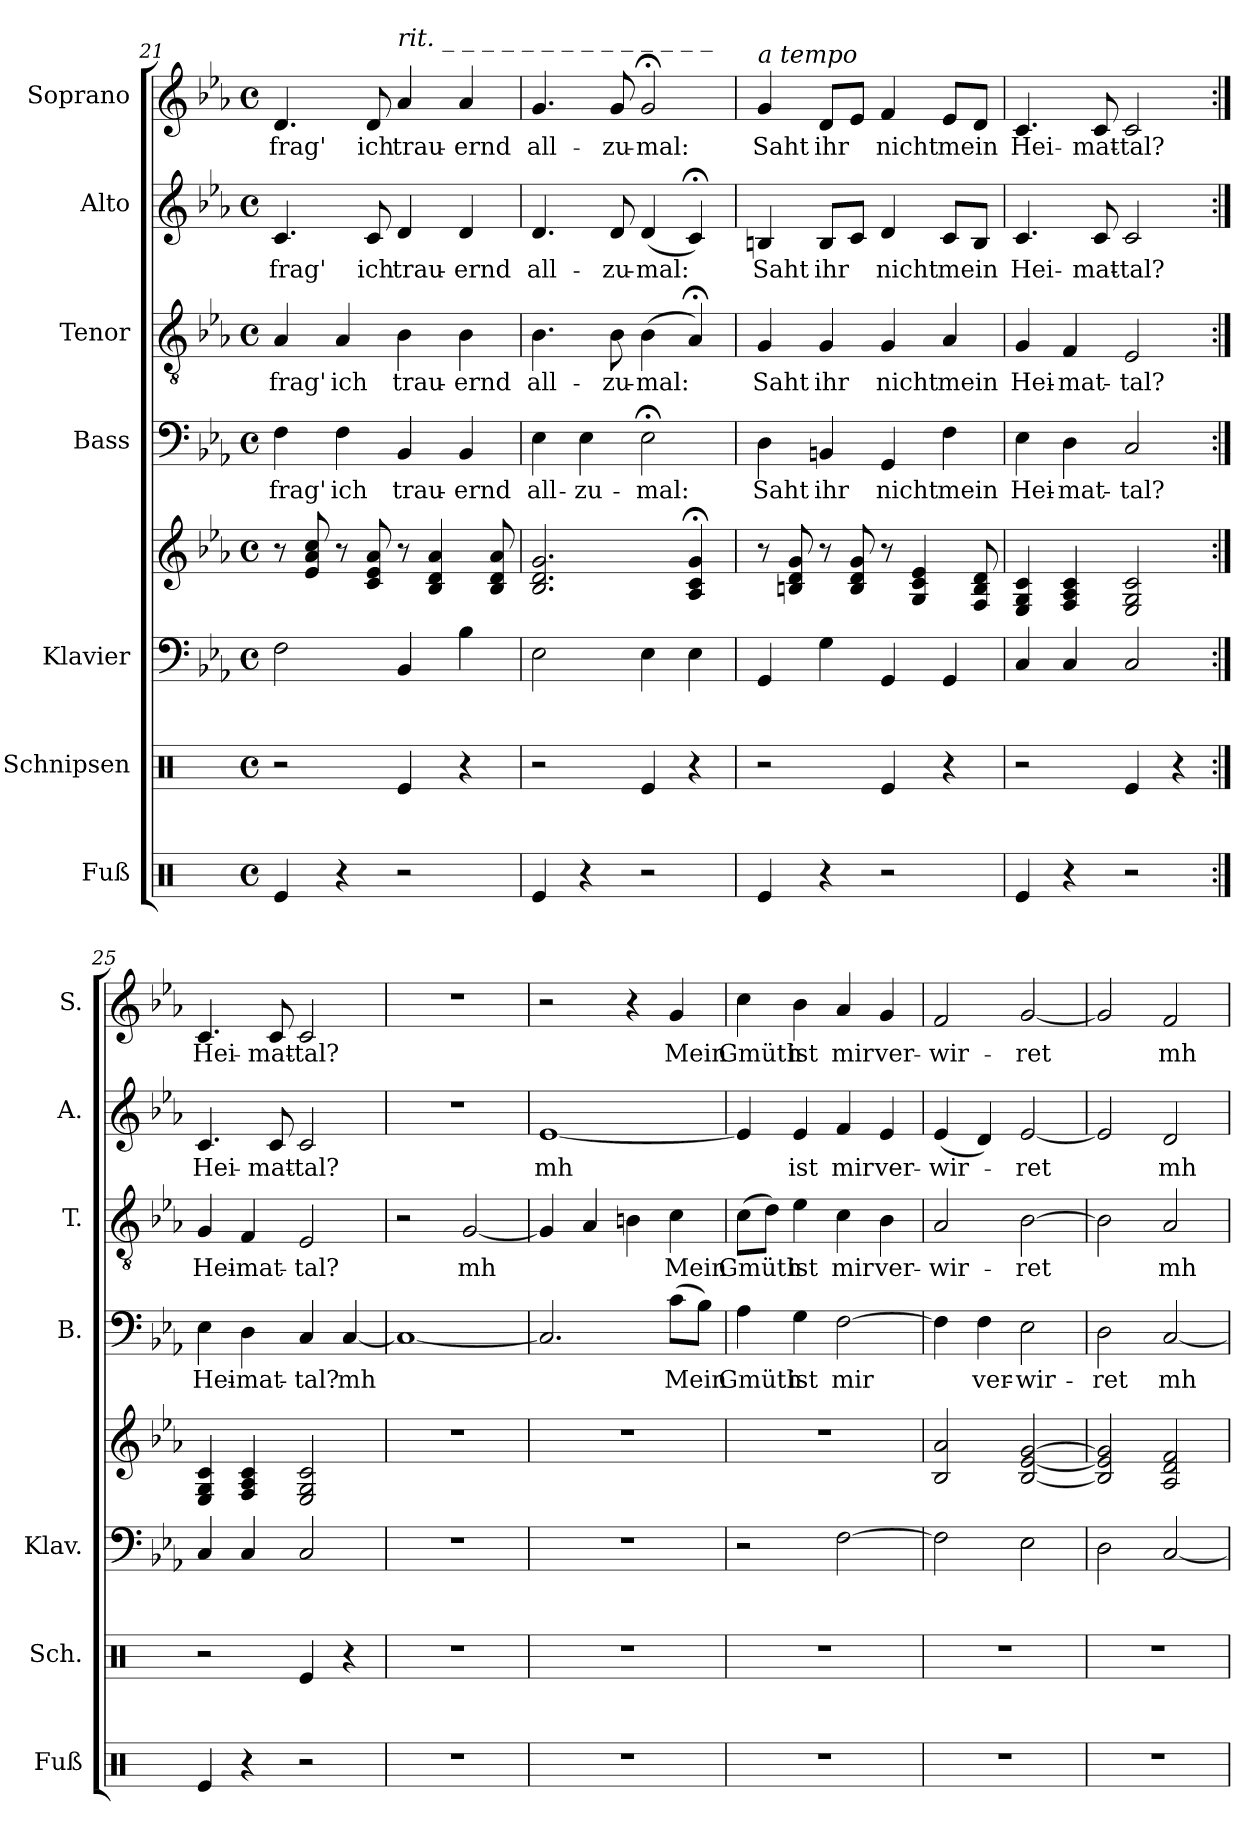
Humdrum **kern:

**kern	**kern	**kern	**kern	**kern	**text	**kern	**text	**kern	**text	**kern	**text
*part7	*part6	*part5	*part5	*part4	*part4	*part3	*part3	*part2	*part2	*part1	*part1
*staff8	*staff7	*staff6	*staff5	*staff4	*staff4	*staff3	*staff3	*staff2	*staff2	*staff1	*staff1
*I"Fuß	*I"Schnipsen	*I"Klavier	*	*I"Bass	*	*I"Tenor	*	*I"Alto	*	*I"Soprano	*
*I'Fuß	*I'Sch.	*I'Klav.	*	*I'B.	*	*I'T.	*	*I'A.	*	*I'S.	*
*clefX	*clefX	*clefF4	*clefG2	*clefF4	*	*clefGv2	*	*clefG2	*	*clefG2	*
*k[]	*k[]	*k[b-e-a-]	*k[b-e-a-]	*k[b-e-a-]	*	*k[b-e-a-]	*	*k[b-e-a-]	*	*k[b-e-a-]	*
*M4/4	*M4/4	*M4/4	*M4/4	*M4/4	*	*M4/4	*	*M4/4	*	*M4/4	*
*met(c)	*met(c)	*met(c)	*met(c)	*met(c)	*	*met(c)	*	*met(c)	*	*met(c)	*
=21	=21	=21	=21	=21	=21	=21	=21	=21	=21	=21	=21
!	!	!	!	!	!LO:LY:b	!	!LO:LY:b	!	!LO:LY:b	!	!LO:LY:b
4Re/	2r	2F\	8r	4F\	frag'	4A-/	frag'	4.c/	frag'	4.d/	frag'
.	.	.	8e-/ 8a-/ 8cc/	.	.	.	.	.	.	.	.
!	!	!	!	!	!LO:LY:b	!	!LO:LY:b	!	!	!	!
4r	.	.	8r	4F\	ich	4A-/	ich	.	.	.	.
!	!	!	!	!	!	!	!	!	!LO:LY:b	!	!LO:LY:b
.	.	.	8c/ 8e-/ 8a-/	.	.	.	.	8c/	ich	8d/	ich
!	!	!	!	!	!	!	!	!	!	!LO:TX:i:t=rit. _ _ _ _ _ _ _ _ _ _ _ _ _ _	!
!	!	!	!	!	!LO:LY:b	!	!LO:LY:b	!	!LO:LY:b	!	!LO:LY:b
2r	4Re/	4BB-/	8r	4BB-/	trau-	4B-\	trau-	4d/	trau-	4a-/	trau-
.	.	.	4B-/ 4d/ 4a-/	.	.	.	.	.	.	.	.
!	!	!	!	!	!LO:LY:b	!	!LO:LY:b	!	!LO:LY:b	!	!LO:LY:b
.	4r	4B-\	.	4BB-/	-ernd	4B-\	-ernd	4d/	-ernd	4a-/	-ernd
.	.	.	8B-/ 8d/ 8a-/	.	.	.	.	.	.	.	.
=22	=22	=22	=22	=22	=22	=22	=22	=22	=22	=22	=22
!	!	!	!	!	!LO:LY:b	!	!LO:LY:b	!	!LO:LY:b	!	!LO:LY:b
4Re/	2r	2E-\	2.B-/ 2.d/ 2.g/	4E-\	all-	4.B-\	all-	4.d/	all-	4.g/	all-
!	!	!	!	!	!LO:LY:b	!	!	!	!	!	!
4r	.	.	.	4E-\	-zu-	.	.	.	.	.	.
!	!	!	!	!	!	!	!LO:LY:b	!	!LO:LY:b	!	!LO:LY:b
.	.	.	.	.	.	8B-\	-zu-	8d/	-zu-	8g/	-zu-
!	!	!	!	!	!LO:LY:b	!	!LO:LY:b	!	!LO:LY:b	!	!LO:LY:b
2r	4Re/	4E-\	.	2E-;<\	-mal:	(4B-\	-mal:	(4d/	-mal:	2g;</	-mal:
.	4r	4E-\	4A-/;< 4c/;< 4g/;<	.	.	4A-;</)	.	4c;</)	.	.	.
=23	=23	=23	=23	=23	=23	=23	=23	=23	=23	=23	=23
!	!	!	!	!	!	!	!	!	!	!LO:TX:i:t=a tempo	!
!	!	!	!	!	!LO:LY:b	!	!LO:LY:b	!	!LO:LY:b	!	!LO:LY:b
4Re/	2r	4GG/	8r	4D\	Saht	4G/	Saht	4Bn/	Saht	4g/	Saht
.	.	.	8Bn/ 8d/ 8g/	.	.	.	.	.	.	.	.
!	!	!	!	!	!LO:LY:b	!	!LO:LY:b	!	!LO:LY:b	!	!LO:LY:b
4r	.	4G\	8r	4BBn/	ihr	4G/	ihr	8B/L	ihr	8d/L	ihr
.	.	.	8B/ 8d/ 8g/	.	.	.	.	8c/J	.	8e-/J	.
!	!	!	!	!	!LO:LY:b	!	!LO:LY:b	!	!LO:LY:b	!	!LO:LY:b
2r	4Re/	4GG/	8r	4GG/	nicht	4G/	nicht	4d/	nicht	4f/	nicht
.	.	.	4G/ 4c/ 4e-/	.	.	.	.	.	.	.	.
!	!	!	!	!	!LO:LY:b	!	!LO:LY:b	!	!LO:LY:b	!	!LO:LY:b
.	4r	4GG/	.	4F\	mein	4A-/	mein	8c/L	mein	8e-/L	mein
.	.	.	8F/ 8B/ 8d/	.	.	.	.	8B/J	.	8d/J	.
=24	=24	=24	=24	=24	=24	=24	=24	=24	=24	=24	=24
!	!	!	!	!	!LO:LY:b	!	!LO:LY:b	!	!LO:LY:b	!	!LO:LY:b
4Re/	2r	4C/	4E-/ 4G/ 4c/	4E-\	Hei-	4G/	Hei-	4.c/	Hei-	4.c/	Hei-
!	!	!	!	!	!LO:LY:b	!	!LO:LY:b	!	!	!	!
4r	.	4C/	4F/ 4A-/ 4c/	4D\	-mat-	4F/	-mat-	.	.	.	.
!	!	!	!	!	!	!	!	!	!LO:LY:b	!	!LO:LY:b
.	.	.	.	.	.	.	.	8c/	-mat-	8c/	-mat-
!	!	!	!	!	!LO:LY:b	!	!LO:LY:b	!	!LO:LY:b	!	!LO:LY:b
2r	4Re/	2C/	2E-/ 2G/ 2c/	2C/	-tal?	2E-/	-tal?	2c/	-tal?	2c/	-tal?
.	4r	.	.	.	.	.	.	.	.	.	.
=25:|!	=25:|!	=25:|!	=25:|!	=25:|!	=25:|!	=25:|!	=25:|!	=25:|!	=25:|!	=25:|!	=25:|!
!	!	!	!	!	!LO:LY:b	!	!LO:LY:b	!	!LO:LY:b	!	!LO:LY:b
4Re/	2r	4C/	4E-/ 4G/ 4c/	4E-\	Hei-	4G/	Hei-	4.c/	Hei-	4.c/	Hei-
!	!	!	!	!	!LO:LY:b	!	!LO:LY:b	!	!	!	!
4r	.	4C/	4F/ 4A-/ 4c/	4D\	-mat-	4F/	-mat-	.	.	.	.
!	!	!	!	!	!	!	!	!	!LO:LY:b	!	!LO:LY:b
.	.	.	.	.	.	.	.	8c/	-mat-	8c/	-mat-
!	!	!	!	!	!LO:LY:b	!	!LO:LY:b	!	!LO:LY:b	!	!LO:LY:b
2r	4Re/	2C/	2E-/ 2G/ 2c/	4C/	-tal?	2E-/	-tal?	2c/	-tal?	2c/	-tal?
!	!	!	!	!	!LO:LY:b	!	!	!	!	!	!
.	4r	.	.	[4C/	mh	.	.	.	.	.	.
=26!!	=26!!	=26!!	=26!!	=26!!	=26!!	=26!!	=26!!	=26!!	=26!!	=26!!	=26!!
*	*	*	*	*	*	*	*	*	*	*MM60	*
1r	1r	1r	1r	1C_	.	2r	.	1r	.	1r	.
!	!	!	!	!	!	!	!LO:LY:b	!	!	!	!
.	.	.	.	.	.	[2G/	mh	.	.	.	.
=27	=27	=27	=27	=27	=27	=27	=27	=27	=27	=27	=27
!	!	!	!	!	!	!	!	!	!LO:LY:b	!	!
1r	1r	1r	1r	2.C/]	.	4G/]	.	[1e-	mh	2r	.
.	.	.	.	.	.	4A-/	.	.	.	.	.
.	.	.	.	.	.	4Bn\	.	.	.	4r	.
!	!	!	!	!	!LO:LY:b	!	!LO:LY:b	!	!	!	!LO:LY:b
.	.	.	.	(8c\L	Mein	4c\	Mein	.	.	4g/	Mein
.	.	.	.	8B-\J)	.	.	.	.	.	.	.
=28	=28	=28	=28	=28	=28	=28	=28	=28	=28	=28	=28
!	!	!	!	!	!LO:LY:b	!	!LO:LY:b	!	!	!	!LO:LY:b
1r	1r	2r	1r	4A-\	Gmüth	(8c\L	Gmüth	4e-/]	.	4cc\	Gmüth
.	.	.	.	.	.	8d\J)	.	.	.	.	.
!	!	!	!	!	!LO:LY:b	!	!LO:LY:b	!	!LO:LY:b	!	!LO:LY:b
.	.	.	.	4G\	ist	4e-\	ist	4e-/	ist	4b-\	ist
!	!	!	!	!	!LO:LY:b	!	!LO:LY:b	!	!LO:LY:b	!	!LO:LY:b
.	.	[2F\	.	[2F\	mir	4c\	mir	4f/	mir	4a-/	mir
!	!	!	!	!	!	!	!LO:LY:b	!	!LO:LY:b	!	!LO:LY:b
.	.	.	.	.	.	4B-\	ver-	4e-/	ver-	4g/	ver-
=29	=29	=29	=29	=29	=29	=29	=29	=29	=29	=29	=29
!	!	!	!	!	!	!	!LO:LY:b	!	!LO:LY:b	!	!LO:LY:b
1r	1r	2F\]	2B-/ 2a-/	4F\]	.	2A-/	-wir-	(4e-/	-wir-	2f/	-wir-
!	!	!	!	!	!LO:LY:b	!	!	!	!	!	!
.	.	.	.	4F\	ver-	.	.	4d/)	.	.	.
!	!	!	!	!	!LO:LY:b	!	!LO:LY:b	!	!LO:LY:b	!	!LO:LY:b
.	.	2E-\	[2B-/ [2e-/ [2g/	2E-\	-wir-	[2B-\	-ret	[2e-/	-ret	[2g/	-ret
=30	=30	=30	=30	=30	=30	=30	=30	=30	=30	=30	=30
!	!	!	!	!	!LO:LY:b	!	!	!	!	!	!
1r	1r	2D\	2B-/] 2e-/] 2g/]	2D\	-ret	2B-\]	.	2e-/]	.	2g/]	.
!	!	!	!	!	!LO:LY:b	!	!LO:LY:b	!	!LO:LY:b	!	!LO:LY:b
.	.	[2C/	2A-/ 2d/ 2f/	[2C/	mh	2A-/	mh	2d/	mh	2f/	mh
=	=	=	=	=	=	=	=	=	=	=	=
*-	*-	*-	*-	*-	*-	*-	*-	*-	*-	*-	*-
